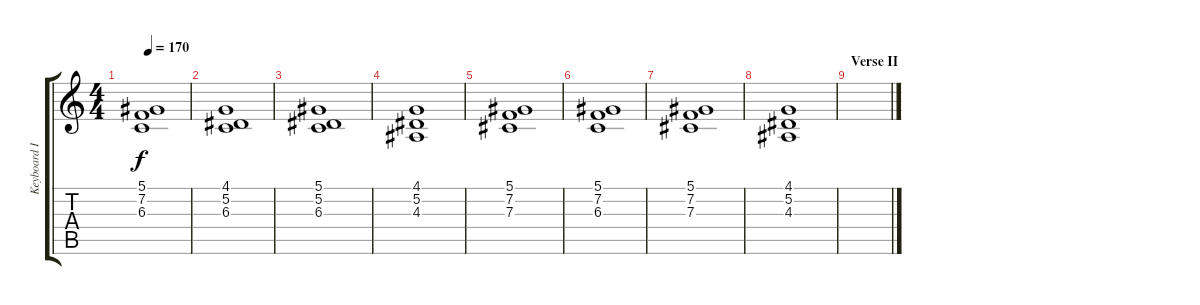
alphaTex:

\track ("Keyboard II" "Keyboard I") {instrument stringensemble1}
\staff {score tabs}
\tuning (Eb4 Bb3 Gb3 Db3 Ab2 Eb2) {hide}
\ts (4 4)
\tempo 170
\clef g2
\ks c
(5.1 7.2 6.3).1{dy f} |
(4.1 5.2 6.3).1 |
(5.1 5.2 6.3).1 |
(4.1 5.2 4.3).1 |
(5.1 7.2 7.3).1 |
(5.1 7.2 6.3).1 |
(5.1 7.2 7.3).1 |
(4.1 5.2 4.3).1 |
\section ("" "Verse II")
